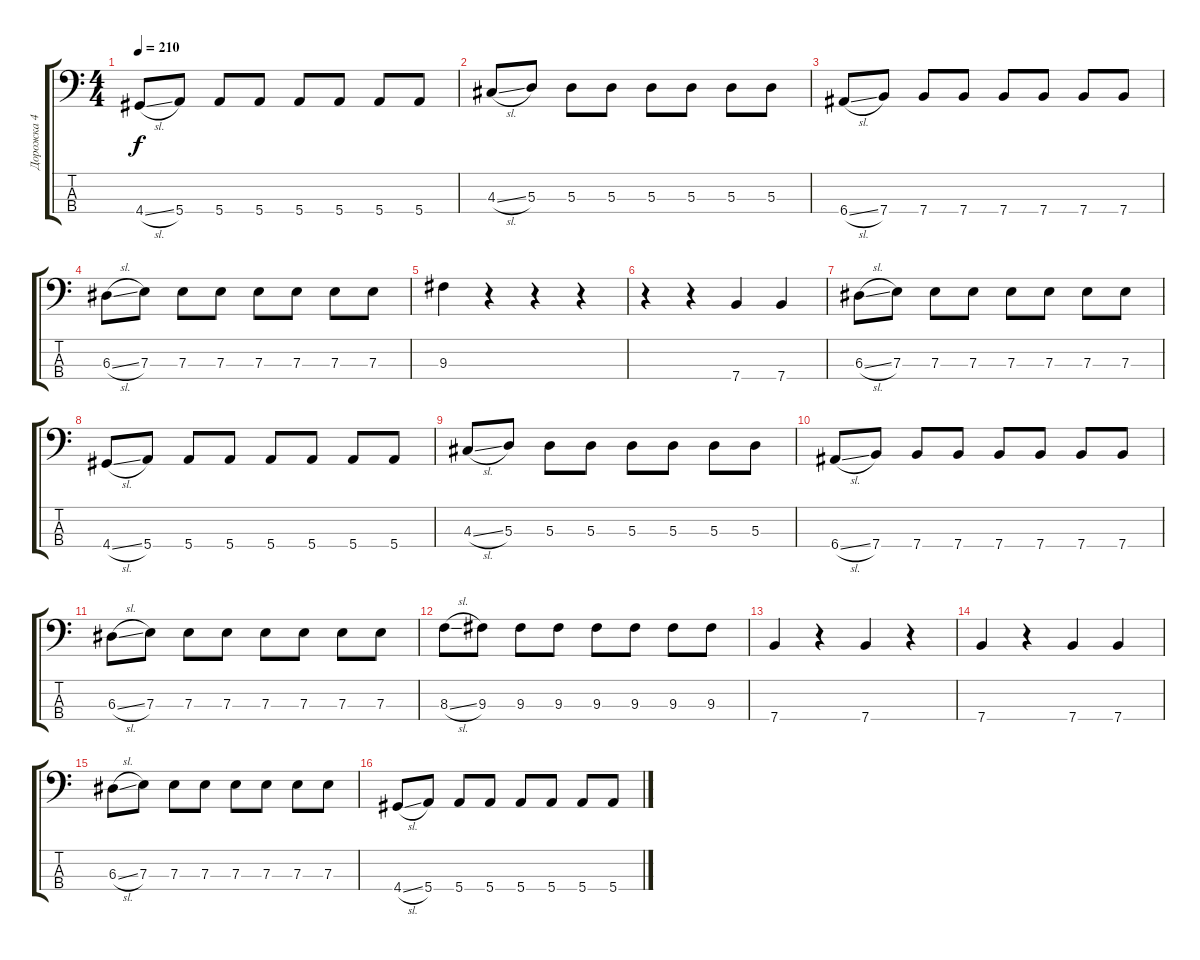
\track ("Дорожка 4" "Дорожка 4") {instrument electricbasspick}
\staff {score tabs}
\tuning (G2 D2 A1 E1) {hide}
\ts (4 4)
\tempo 210
\clef f4
\ks c
4.4{sl}.8{dy f} 5.4.8 5.4.8 5.4.8 5.4.8 5.4.8 5.4.8 5.4.8 |
4.3{sl}.8 5.3.8 5.3.8 5.3.8 5.3.8 5.3.8 5.3.8 5.3.8 |
6.4{sl}.8 7.4.8 7.4.8 7.4.8 7.4.8 7.4.8 7.4.8 7.4.8 |
6.3{sl}.8 7.3.8 7.3.8 7.3.8 7.3.8 7.3.8 7.3.8 7.3.8 |
9.3.4 r.4 r.4 r.4 |
r.4 r.4 7.4.4 7.4.4 |
6.3{sl}.8 7.3.8 7.3.8 7.3.8 7.3.8 7.3.8 7.3.8 7.3.8 |
4.4{sl}.8 5.4.8 5.4.8 5.4.8 5.4.8 5.4.8 5.4.8 5.4.8 |
4.3{sl}.8 5.3.8 5.3.8 5.3.8 5.3.8 5.3.8 5.3.8 5.3.8 |
6.4{sl}.8 7.4.8 7.4.8 7.4.8 7.4.8 7.4.8 7.4.8 7.4.8 |
6.3{sl}.8 7.3.8 7.3.8 7.3.8 7.3.8 7.3.8 7.3.8 7.3.8 |
8.3{sl}.8 9.3.8 9.3.8 9.3.8 9.3.8 9.3.8 9.3.8 9.3.8 |
7.4.4 r.4 7.4.4 r.4 |
7.4.4 r.4 7.4.4 7.4.4 |
6.3{sl}.8 7.3.8 7.3.8 7.3.8 7.3.8 7.3.8 7.3.8 7.3.8 |
4.4{sl}.8 5.4.8 5.4.8 5.4.8 5.4.8 5.4.8 5.4.8 5.4.8
